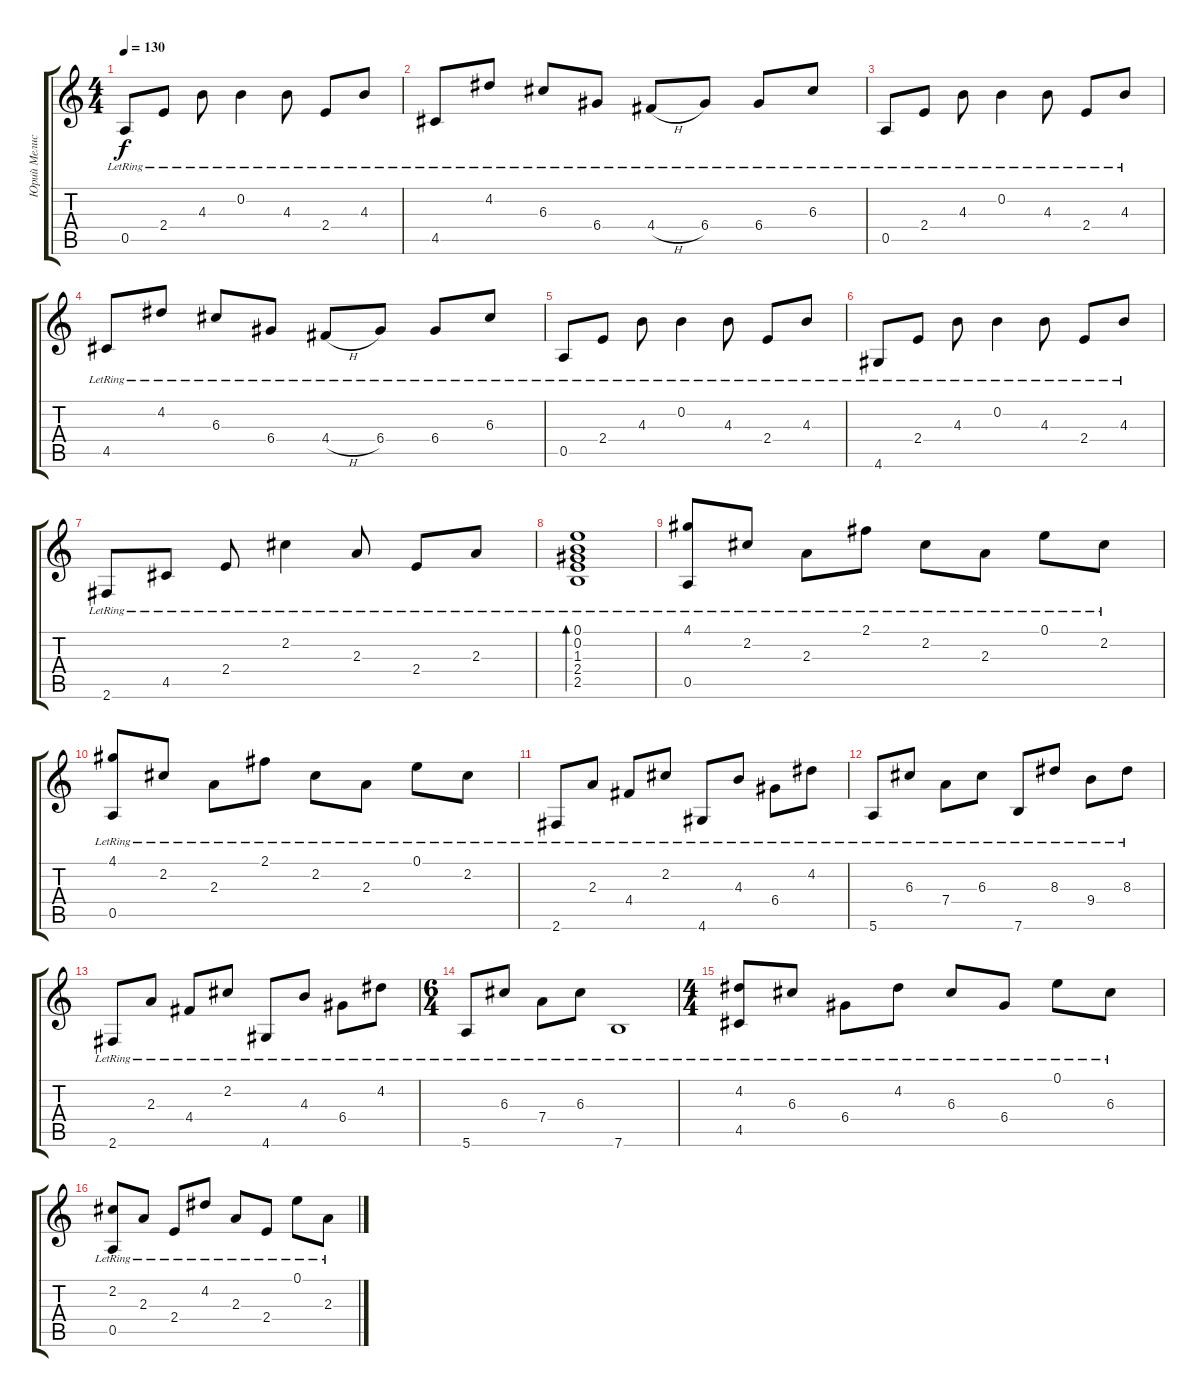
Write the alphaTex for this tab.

\track ("Юрий Мелисов" "Юрий Мелис") {instrument acousticguitarnylon}
\staff {score tabs}
\tuning (E4 B3 G3 D3 A2 E2) {hide}
\ts (4 4)
\tempo 130
\clef g2
\ks c
0.5{lr}.8{dy f} 2.4{lr}.8 4.3{lr}.8 0.2{lr}.4 4.3{lr}.8 2.4{lr}.8 4.3{lr}.8 |
4.5{lr}.8 4.2{lr}.8 6.3{lr}.8 6.4{lr}.8 4.4{h lr}.8 6.4{lr}.8 6.4{lr}.8 6.3{lr}.8 |
0.5{lr}.8 2.4{lr}.8 4.3{lr}.8 0.2{lr}.4 4.3{lr}.8 2.4{lr}.8 4.3{lr}.8 |
4.5{lr}.8 4.2{lr}.8 6.3{lr}.8 6.4{lr}.8 4.4{h lr}.8 6.4{lr}.8 6.4{lr}.8 6.3{lr}.8 |
0.5{lr}.8 2.4{lr}.8 4.3{lr}.8 0.2{lr}.4 4.3{lr}.8 2.4{lr}.8 4.3{lr}.8 |
4.6{lr}.8 2.4{lr}.8 4.3{lr}.8 0.2{lr}.4 4.3{lr}.8 2.4{lr}.8 4.3{lr}.8 |
2.6{lr}.8 4.5{lr}.8 2.4{lr}.8 2.2{lr}.4 2.3{lr}.8 2.4{lr}.8 2.3{lr}.8 |
(0.1{lr} 0.2{lr} 1.3{lr} 2.4{lr} 2.5{lr}).1{bd 60} |
(4.1{lr} 0.5{lr}).8 2.2{lr}.8 2.3{lr}.8 2.1{lr}.8 2.2{lr}.8 2.3{lr}.8 0.1{lr}.8 2.2{lr}.8 |
(4.1{lr} 0.5{lr}).8 2.2{lr}.8 2.3{lr}.8 2.1{lr}.8 2.2{lr}.8 2.3{lr}.8 0.1{lr}.8 2.2{lr}.8 |
2.6{lr}.8 2.3{lr}.8 4.4{lr}.8 2.2{lr}.8 4.6{lr}.8 4.3{lr}.8 6.4{lr}.8 4.2{lr}.8 |
5.6{lr}.8 6.3{lr}.8 7.4{lr}.8 6.3{lr}.8 7.6{lr}.8 8.3{lr}.8 9.4{lr}.8 8.3{lr}.8 |
2.6{lr}.8 2.3{lr}.8 4.4{lr}.8 2.2{lr}.8 4.6{lr}.8 4.3{lr}.8 6.4{lr}.8 4.2{lr}.8 |
\ts (6 4)
5.6{lr}.8 6.3{lr}.8 7.4{lr}.8 6.3{lr}.8 7.6{lr}.1 |
\ts (4 4)
(4.2{lr} 4.5{lr}).8 6.3{lr}.8 6.4{lr}.8 4.2{lr}.8 6.3{lr}.8 6.4{lr}.8 0.1{lr}.8 6.3{lr}.8 |
(2.2{lr} 0.5{lr}).8 2.3{lr}.8 2.4{lr}.8 4.2{lr}.8 2.3{lr}.8 2.4{lr}.8 0.1{lr}.8 2.3{lr}.8
